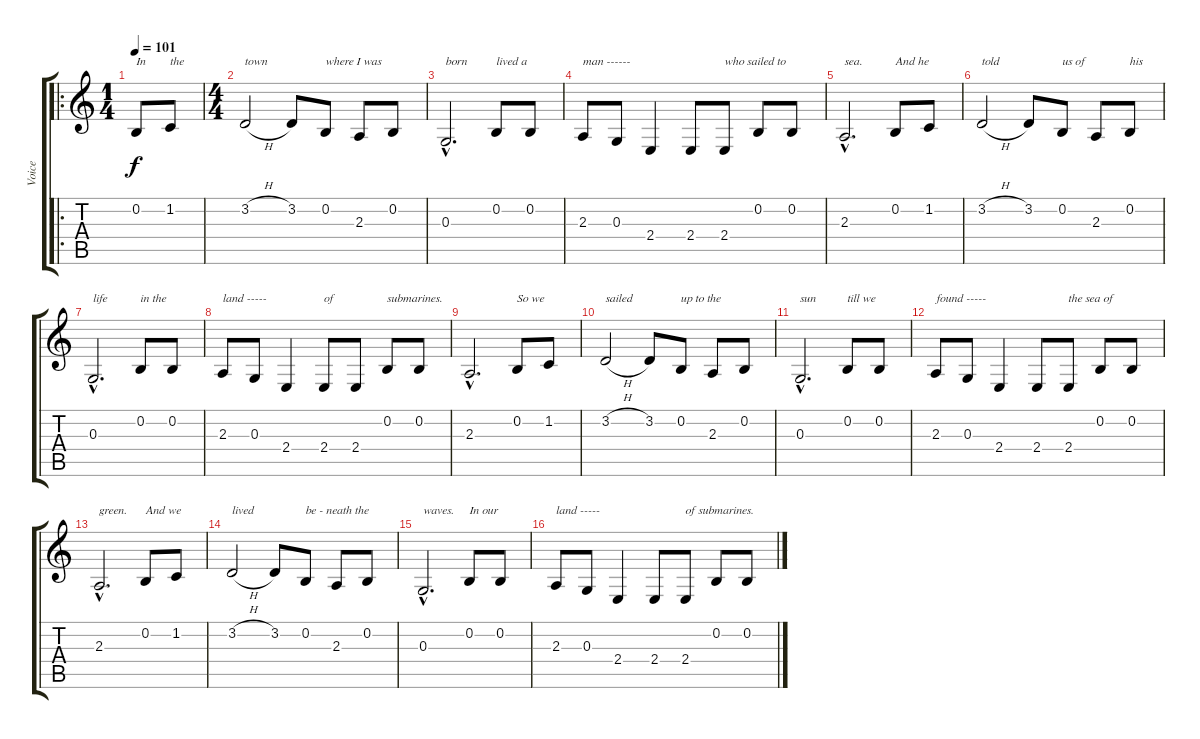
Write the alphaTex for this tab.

\track ("Voice" "Voice") {instrument lead6voice}
\staff {score tabs}
\tuning (E4 B3 G3 D3 A2 E2) {hide}
\ro
\ts (1 4)
\tempo 101
\clef g2
\ks c
0.2.8{txt "In " dy f instrument lead6voice} 1.2.8{txt "the"} |
\ts (4 4)
3.2{h}.2{txt "town"} 3.2.8 0.2.8{txt "where I was"} 2.3.8 0.2.8 |
0.3{hac}.2{d txt "born"} 0.2.8{txt "lived a"} 0.2.8 |
2.3.8{txt "man ------"} 0.3.8 2.4.4 2.4.8 2.4.8{txt "who sailed to"} 0.2.8 0.2.8 |
2.3{hac}.2{d txt "sea."} 0.2.8{txt "And he"} 1.2.8 |
3.2{h}.2{txt "told"} 3.2.8 0.2.8{txt "us of"} 2.3.8 0.2.8{txt "his"} |
0.3{hac}.2{d txt "life"} 0.2.8{txt "in the"} 0.2.8 |
2.3.8{txt "land -----"} 0.3.8 2.4.4 2.4.8{txt "of"} 2.4.8 0.2.8{txt "submarines."} 0.2.8 |
2.3{hac}.2{d} 0.2.8{txt "So we"} 1.2.8 |
3.2{h}.2{txt "sailed"} 3.2.8 0.2.8{txt "up to the"} 2.3.8 0.2.8 |
0.3{hac}.2{d txt "sun"} 0.2.8{txt "till we"} 0.2.8 |
2.3.8{txt "found -----"} 0.3.8 2.4.4 2.4.8 2.4.8{txt "the sea of"} 0.2.8 0.2.8 |
2.3{hac}.2{d txt "green."} 0.2.8{txt "And we"} 1.2.8 |
3.2{h}.2{txt "lived"} 3.2.8 0.2.8{txt "be - neath the"} 2.3.8 0.2.8 |
0.3{hac}.2{d txt "waves."} 0.2.8{txt "In our"} 0.2.8 |
2.3.8{txt "land -----"} 0.3.8 2.4.4 2.4.8 2.4.8{txt "of submarines."} 0.2.8 0.2.8
